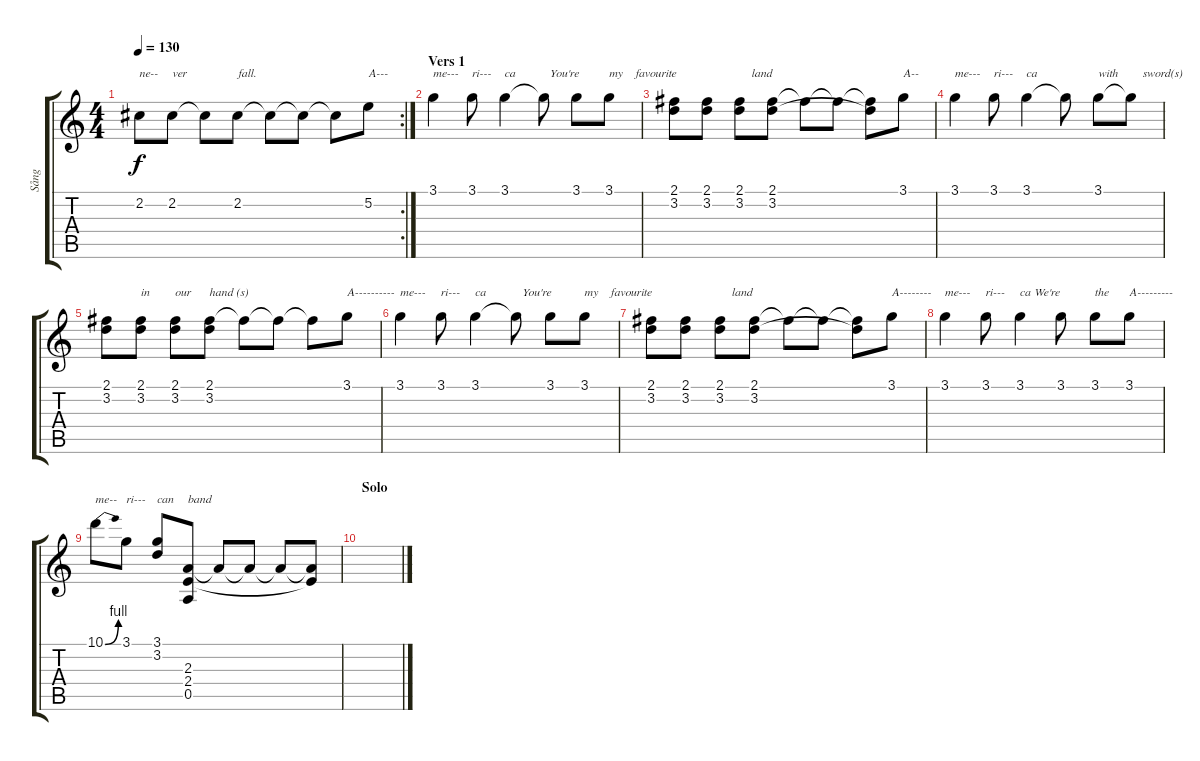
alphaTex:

\track ("Sång" "Sång") {instrument distortionguitar}
\staff {score tabs}
\tuning (E4 B3 G3 D3 A2 E2) {hide}
\rc 2
\ts (4 4)
\tempo 130
\clef g2
\ks c
2.2.8{txt "ne--" dy f} 2.2.8{txt "ver"} 2.2{t}.8 2.2.8{txt "fall."} 2.2{t}.8 2.2{t}.8 2.2{t}.8 5.2.8{txt "A---"} |
\section ("" "Vers 1")
3.1.4{txt "me---"} 3.1.8{txt "ri---"} 3.1.4{txt "ca"} 3.1{t}.8{txt "  You're"} 3.1.8 3.1.8{txt "my    favourite"} |
(2.1 3.2).8 (2.1 3.2).8 (2.1 3.2).8{txt "    land"} (2.1 3.2).8 2.1{t}.8 2.1{t}.8 (2.1{t} 3.2{t}).8 3.1.8{txt "A--"} |
3.1.4{txt "me---"} 3.1.8{txt "ri---"} 3.1.4{txt "ca"} 3.1{t}.8 3.1.8{txt "with"} 3.1{t}.8{txt "    sword(s)"} |
(2.1 3.2).8 (2.1 3.2).8{txt "in"} (2.1 3.2).8{txt "our"} (2.1 3.2).8{txt "hand (s)"} 2.1{t}.8 2.1{t}.8 2.1{t}.8 3.1.8{txt "A----------"} |
3.1.4{txt "me---"} 3.1.8{txt "ri---"} 3.1.4{txt "ca"} 3.1{t}.8{txt "  You're"} 3.1.8 3.1.8{txt "my    favourite"} |
(2.1 3.2).8 (2.1 3.2).8 (2.1 3.2).8{txt "    land"} (2.1 3.2).8 2.1{t}.8 2.1{t}.8 (2.1{t} 3.2{t}).8 3.1.8{txt "A--------"} |
3.1.4{txt "me---"} 3.1.8{txt "ri---"} 3.1.4{txt "ca We're"} 3.1.8 3.1.8{txt "the"} 3.1.8{txt "A---------"} |
10.1{be (bend 0 0 60 4)}.8{txt "me--"} 3.1.8{txt "ri---"} (3.1 3.2).8{txt "can"} (2.3 2.4 0.5).8{txt "band"} 2.3{t}.8 2.3{t}.8 2.3{t}.8 (2.3{t} 2.4{t}).8 |
\section ("" "Solo")
